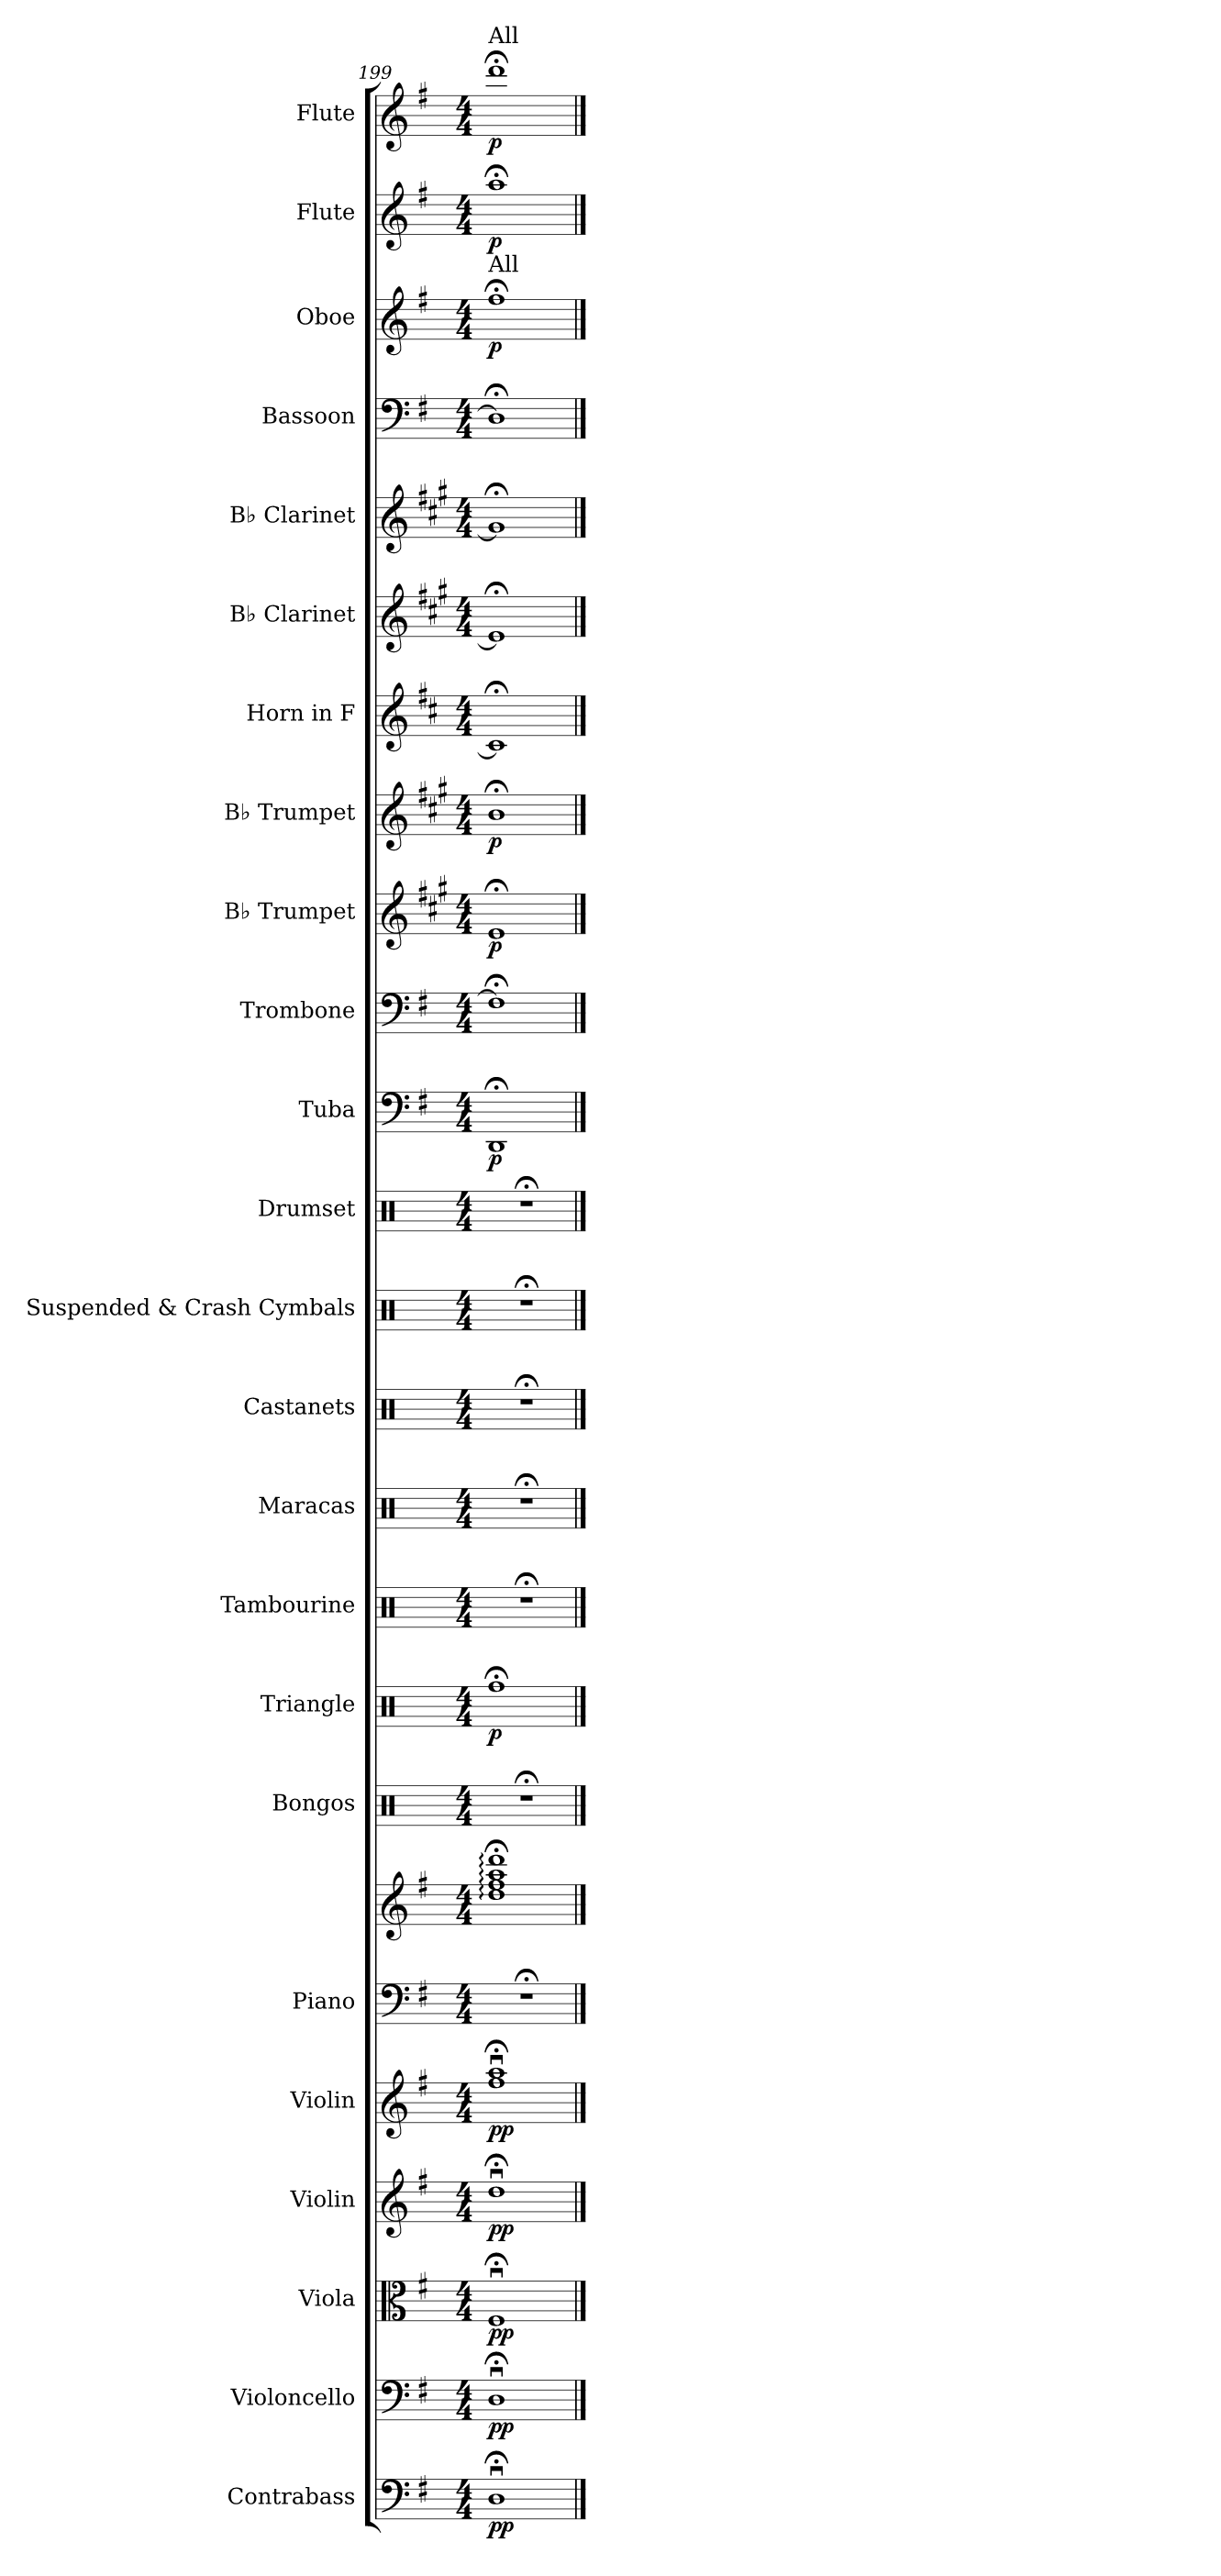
**kern	**dynam	**kern	**dynam	**kern	**dynam	**kern	**dynam	**kern	**dynam	**kern	**kern	**kern	**kern	**dynam	**kern	**kern	**kern	**kern	**kern	**kern	**dynam	**kern	**kern	**dynam	**kern	**dynam	**kern	**kern	**kern	**kern	**kern	**dynam	**kern	**dynam	**kern	**dynam
*part24	*part24	*part23	*part23	*part22	*part22	*part21	*part21	*part20	*part20	*part19	*part19	*part18	*part17	*part17	*part16	*part15	*part14	*part13	*part12	*part11	*part11	*part10	*part9	*part9	*part8	*part8	*part7	*part6	*part5	*part4	*part3	*part3	*part2	*part2	*part1	*part1
*staff25	*staff25	*staff24	*staff24	*staff23	*staff23	*staff22	*staff22	*staff21	*staff21	*staff20	*staff19	*staff18	*staff17	*staff17	*staff16	*staff15	*staff14	*staff13	*staff12	*staff11	*staff11	*staff10	*staff9	*staff9	*staff8	*staff8	*staff7	*staff6	*staff5	*staff4	*staff3	*staff3	*staff2	*staff2	*staff1	*staff1
*I"Contrabass	*	*I"Violoncello	*	*I"Viola	*	*I"Violin	*	*I"Violin	*	*I"Piano	*	*I"Bongos	*I"Triangle	*	*I"Tambourine	*I"Maracas	*I"Castanets	*I"Suspended &amp; Crash Cymbals	*I"Drumset	*I"Tuba	*	*I"Trombone	*I"B♭ Trumpet	*	*I"B♭ Trumpet	*	*I"Horn in F	*I"B♭ Clarinet	*I"B♭ Clarinet	*I"Bassoon	*I"Oboe	*	*I"Flute	*	*I"Flute	*
*I'Cb.	*	*I'Vc.	*	*I'Vla.	*	*I'Vln.	*	*I'Vln.	*	*I'Pno.	*	*I'Bon.	*I'Trgl.	*	*I'Tamb.	*I'Mrcs.	*I'Cst.	*I'Cym.	*I'D. Set	*I'Tba.	*	*I'Tbn.	*I'B♭ Tpt.	*	*I'B♭ Tpt.	*	*	*I'B♭ Cl.	*I'B♭ Cl.	*I'Bsn.	*I'Ob.	*	*I'Fl.	*	*I'Fl.	*
*clefF4	*	*clefF4	*	*clefC3	*	*clefG2	*	*clefG2	*	*clefF4	*clefG2	*clefX	*clefX	*	*clefX	*clefX	*clefX	*clefX	*clefX	*clefF4	*	*clefF4	*clefG2	*	*clefG2	*	*clefG2	*clefG2	*clefG2	*clefF4	*clefG2	*	*clefG2	*	*clefG2	*
*ITrd7c12	*	*	*	*	*	*	*	*	*	*	*	*	*	*	*	*	*	*	*	*	*	*	*ITrd1c2	*	*ITrd1c2	*	*ITrd4c7	*ITrd1c2	*ITrd1c2	*	*	*	*	*	*	*
*k[f#]	*	*k[f#]	*	*k[f#]	*	*k[f#]	*	*k[f#]	*	*k[f#]	*k[f#]	*k[]	*k[]	*	*k[]	*k[]	*k[]	*k[]	*k[]	*k[f#]	*	*k[f#]	*k[f#]	*	*k[f#]	*	*k[f#]	*k[f#]	*k[f#]	*k[f#]	*k[f#]	*	*k[f#]	*	*k[f#]	*
*M4/4	*	*M4/4	*	*M4/4	*	*M4/4	*	*M4/4	*	*M4/4	*M4/4	*M4/4	*M4/4	*	*M4/4	*M4/4	*M4/4	*M4/4	*M4/4	*M4/4	*	*M4/4	*M4/4	*	*M4/4	*	*M4/4	*M4/4	*M4/4	*M4/4	*M4/4	*	*M4/4	*	*M4/4	*
=199	=199	=199	=199	=199	=199	=199	=199	=199	=199	=199	=199	=199	=199	=199	=199	=199	=199	=199	=199	=199	=199	=199	=199	=199	=199	=199	=199	=199	=199	=199	=199	=199	=199	=199	=199	=199
!	!	!	!	!	!	!	!	!	!	!	!	!	!	!	!	!	!	!	!	!	!	!	!	!	!	!	!	!	!	!	!	!	!	!	!LO:TX:a:t=All	!
!	!	!	!	!	!	!	!	!	!	!	!	!	!	!	!	!	!	!	!	!	!	!	!	!	!	!	!	!	!	!	!LO:TX:a:t=All	!	!	!	!	!
!	!LO:DY:b	!	!LO:DY:b	!	!LO:DY:b	!	!LO:DY:b	!	!LO:DY:b	!	!	!	!	!LO:DY:b	!	!	!	!	!	!	!LO:DY:b	!	!	!LO:DY:b	!	!LO:DY:b	!	!	!	!	!	!LO:DY:b	!	!LO:DY:b	!	!LO:DY:b
1DD;<u	pp	1D;<u	pp	1F#;<u	pp	1dd;<u	pp	1ff#;<u 1aa;<u	pp	1r;<	1dd;<: 1ff#;<: 1aa;<: 1ddd;<:	1r;<	1Rff;<	p	1r;<	1r;<	1r;<	1r;<	1r;<	1DD;<	p	1F#;<]	1d;<	p	1a;<	p	1F#;<]	1d;<]	1f#;<]	1D;<]	1ff#;<	p	1aa;<	p	1ddd;<	p
==	==	==	==	==	==	==	==	==	==	==	==	==	==	==	==	==	==	==	==	==	==	==	==	==	==	==	==	==	==	==	==	==	==	==	==	==
*-	*-	*-	*-	*-	*-	*-	*-	*-	*-	*-	*-	*-	*-	*-	*-	*-	*-	*-	*-	*-	*-	*-	*-	*-	*-	*-	*-	*-	*-	*-	*-	*-	*-	*-	*-	*-
